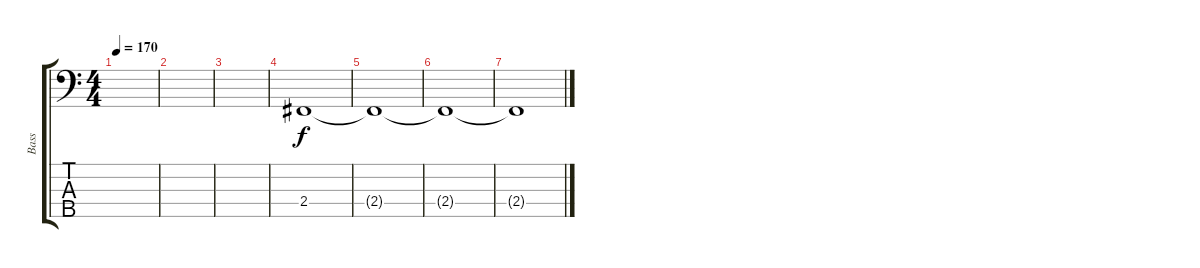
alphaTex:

\track ("Bass" "Bass") {instrument electricbassfinger}
\staff {score tabs}
\tuning (G2 D2 A1 E1 B0) {hide}
\ts (4 4)
\tempo 170
\clef f4
\ks c
|
|
|
2.4.1 |
2.4{t}.1 |
2.4{t}.1 |
2.4{t}.1
